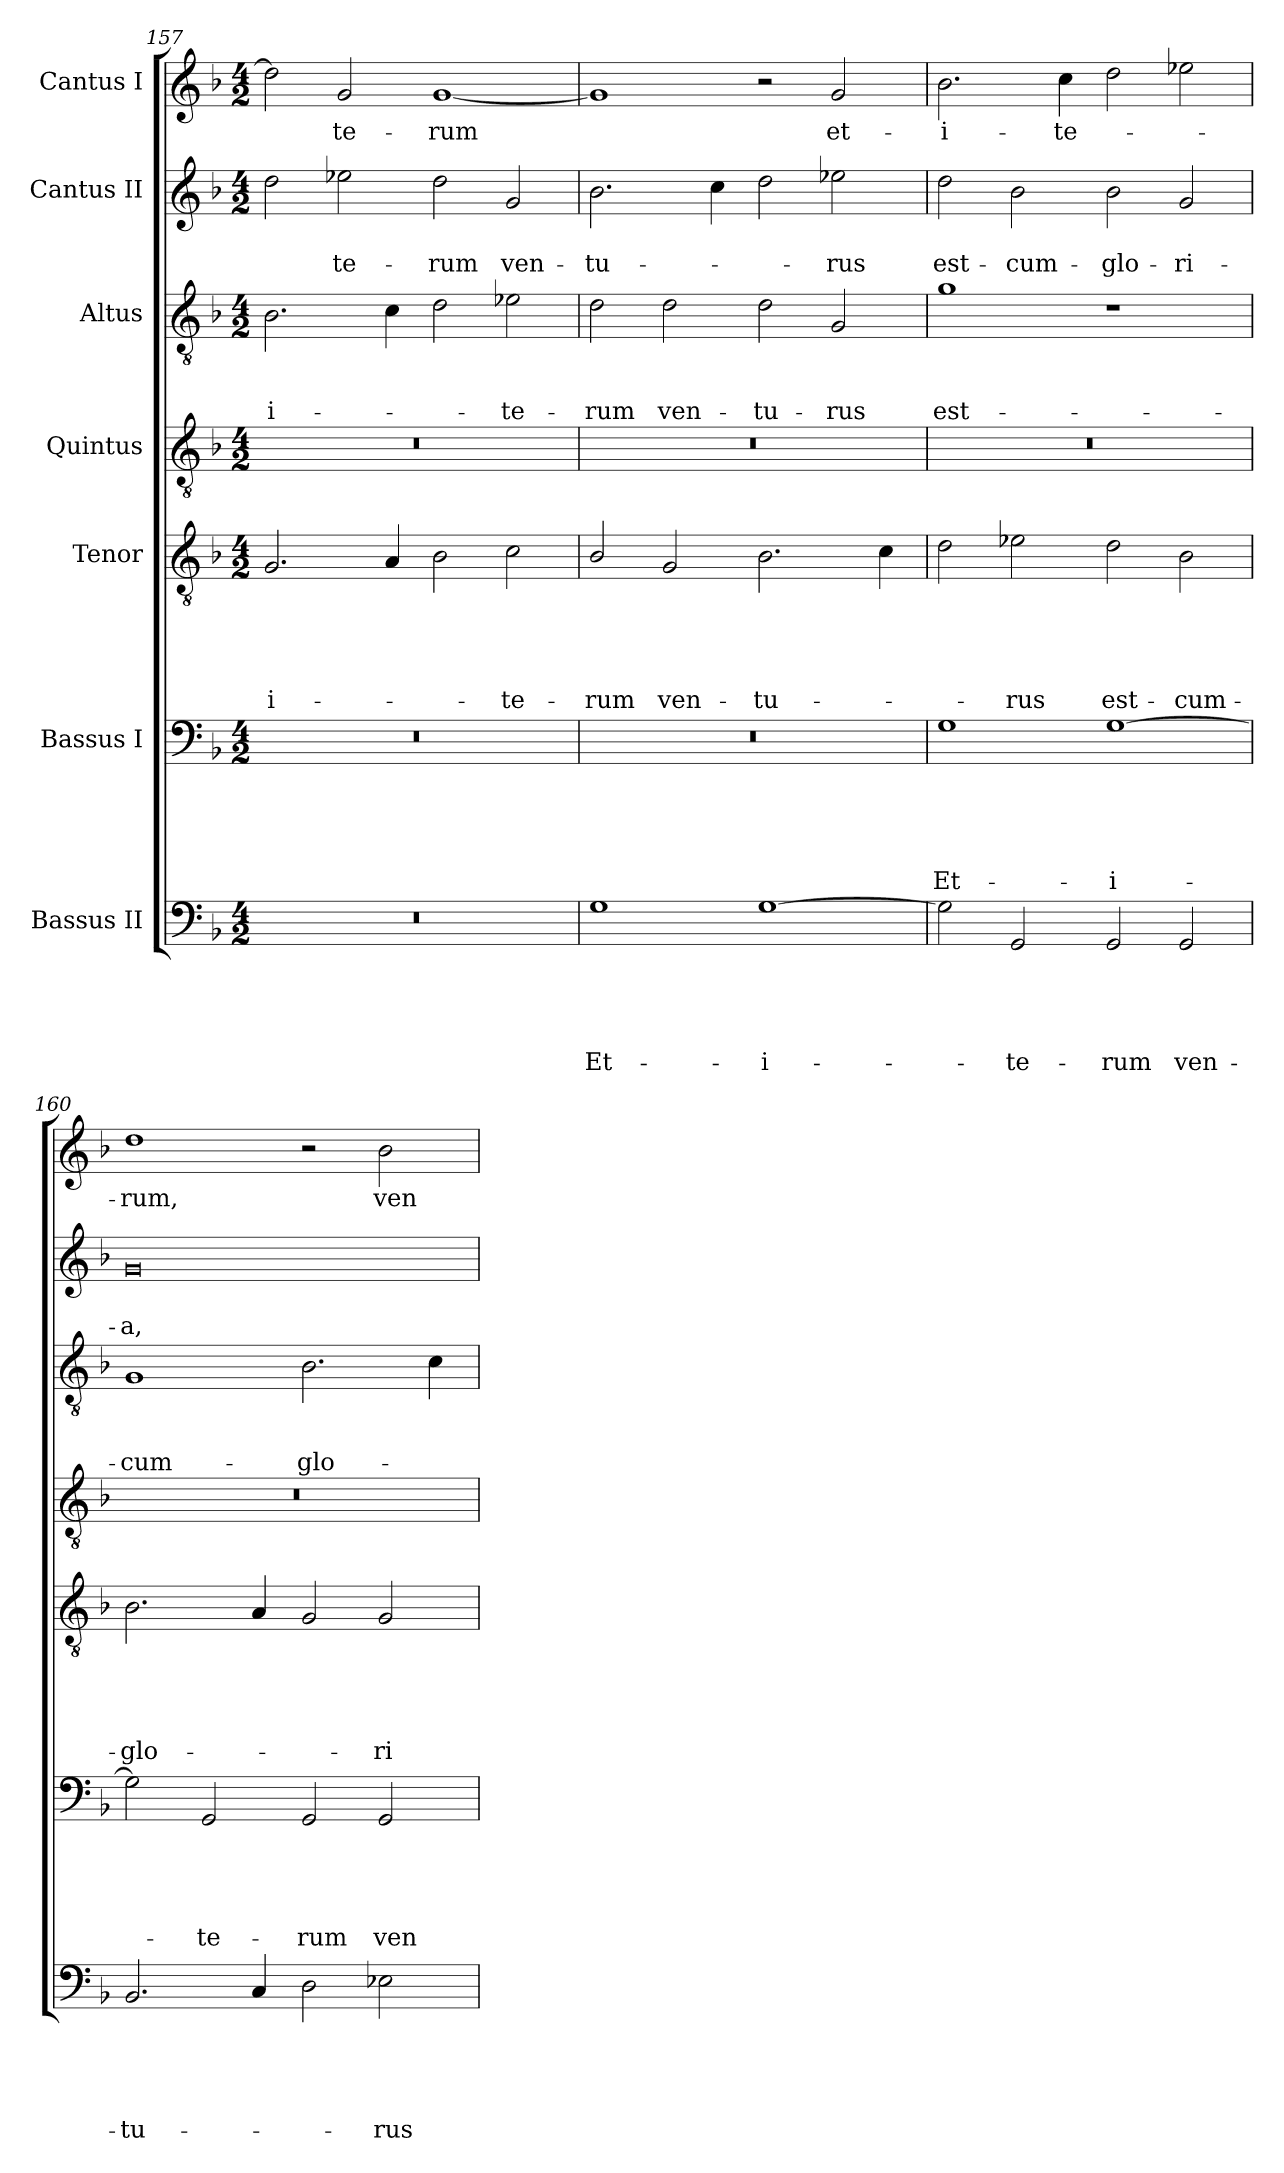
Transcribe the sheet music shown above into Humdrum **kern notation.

**kern	**text	**text	**text	**text	**text	**kern	**text	**text	**text	**text	**text	**kern	**text	**text	**text	**text	**text	**kern	**kern	**text	**text	**text	**kern	**text	**text	**kern	**text
*part7	*part7	*part7	*part7	*part7	*part7	*part6	*part6	*part6	*part6	*part6	*part6	*part5	*part5	*part5	*part5	*part5	*part5	*part4	*part3	*part3	*part3	*part3	*part2	*part2	*part2	*part1	*part1
*staff7	*staff7	*staff7	*staff7	*staff7	*staff7	*staff6	*staff6	*staff6	*staff6	*staff6	*staff6	*staff5	*staff5	*staff5	*staff5	*staff5	*staff5	*staff4	*staff3	*staff3	*staff3	*staff3	*staff2	*staff2	*staff2	*staff1	*staff1
*I"Bassus II	*	*	*	*	*	*I"Bassus I	*	*	*	*	*	*I"Tenor	*	*	*	*	*	*I"Quintus	*I"Altus	*	*	*	*I"Cantus II	*	*	*I"Cantus I	*
*clefF4	*	*	*	*	*	*clefF4	*	*	*	*	*	*clefGv2	*	*	*	*	*	*clefGv2	*clefGv2	*	*	*	*clefG2	*	*	*clefG2	*
*k[b-]	*	*	*	*	*	*k[b-]	*	*	*	*	*	*k[b-]	*	*	*	*	*	*k[b-]	*k[b-]	*	*	*	*k[b-]	*	*	*k[b-]	*
*M4/2	*	*	*	*	*	*M4/2	*	*	*	*	*	*M4/2	*	*	*	*	*	*M4/2	*M4/2	*	*	*	*M4/2	*	*	*M4/2	*
=157	=157	=157	=157	=157	=157	=157	=157	=157	=157	=157	=157	=157	=157	=157	=157	=157	=157	=157	=157	=157	=157	=157	=157	=157	=157	=157	=157
0r	.	.	.	.	.	0r	.	.	.	.	.	2.G/	.	.	.	.	i-	0r	2.B-\	.	.	i-	2dd\	.	.	2dd\]	.
.	.	.	.	.	.	.	.	.	.	.	.	.	.	.	.	.	.	.	.	.	.	.	2ee-X\	.	-te-	2g/	-te-
.	.	.	.	.	.	.	.	.	.	.	.	4A/	.	.	.	.	.	.	4c\	.	.	.	.	.	.	.	.
.	.	.	.	.	.	.	.	.	.	.	.	2B-\	.	.	.	.	.	.	2d\	.	.	.	2dd\	.	-rum	[1g/	-rum
.	.	.	.	.	.	.	.	.	.	.	.	2c\	.	.	.	.	-te-	.	2e-X\	.	.	-te-	2g/	.	ven-	.	.
=158	=158	=158	=158	=158	=158	=158	=158	=158	=158	=158	=158	=158	=158	=158	=158	=158	=158	=158	=158	=158	=158	=158	=158	=158	=158	=158	=158
1G\	.	.	.	.	Et-	0r	.	.	.	.	.	2B-/	.	.	.	.	-rum	0r	2d\	.	.	-rum	2.b-\	.	-tu-	1g/]	.
.	.	.	.	.	.	.	.	.	.	.	.	2G/	.	.	.	.	ven-	.	2d\	.	.	ven-	.	.	.	.	.
.	.	.	.	.	.	.	.	.	.	.	.	.	.	.	.	.	.	.	.	.	.	.	4cc\	.	.	.	.
[1G\	.	.	.	.	i-	.	.	.	.	.	.	2.B-\	.	.	.	.	-tu-	.	2d\	.	.	-tu-	2dd\	.	.	2r	.
.	.	.	.	.	.	.	.	.	.	.	.	.	.	.	.	.	.	.	2G/	.	.	-rus	2ee-X\	.	-rus	2g/	et-
.	.	.	.	.	.	.	.	.	.	.	.	4c\	.	.	.	.	.	.	.	.	.	.	.	.	.	.	.
=159	=159	=159	=159	=159	=159	=159	=159	=159	=159	=159	=159	=159	=159	=159	=159	=159	=159	=159	=159	=159	=159	=159	=159	=159	=159	=159	=159
2G\]	.	.	.	.	.	1G\	.	.	.	.	Et-	2d\	.	.	.	.	.	0r	1g\	.	.	est-	2dd\	.	est-	2.b-\	i-
2GG/	.	.	.	.	-te-	.	.	.	.	.	.	2e-X\	.	.	.	.	-rus	.	.	.	.	.	2b-\	.	cum-	.	.
.	.	.	.	.	.	.	.	.	.	.	.	.	.	.	.	.	.	.	.	.	.	.	.	.	.	4cc\	-te-
2GG/	.	.	.	.	-rum	[1G\	.	.	.	.	i-	2d\	.	.	.	.	est-	.	1r	.	.	.	2b-\	.	glo-	2dd\	.
2GG/	.	.	.	.	ven-	.	.	.	.	.	.	2B-\	.	.	.	.	cum-	.	.	.	.	.	2g/	.	-ri-	2ee-X\	.
=160	=160	=160	=160	=160	=160	=160	=160	=160	=160	=160	=160	=160	=160	=160	=160	=160	=160	=160	=160	=160	=160	=160	=160	=160	=160	=160	=160
2.BB-/	.	.	.	.	-tu-	2G\]	.	.	.	.	.	2.B-\	.	.	.	.	glo-	0r	1G/	.	.	cum-	0g/	.	-a,	1dd\	-rum,
.	.	.	.	.	.	2GG/	.	.	.	.	-te-	.	.	.	.	.	.	.	.	.	.	.	.	.	.	.	.
4C/	.	.	.	.	.	.	.	.	.	.	.	4A/	.	.	.	.	.	.	.	.	.	.	.	.	.	.	.
2D\	.	.	.	.	.	2GG/	.	.	.	.	-rum	2G/	.	.	.	.	.	.	2.B-\	.	.	glo-	.	.	.	2r	.
2E-X\	.	.	.	.	-rus	2GG/	.	.	.	.	ven-	2G/	.	.	.	.	-ri-	.	.	.	.	.	.	.	.	2b-\	ven-
.	.	.	.	.	.	.	.	.	.	.	.	.	.	.	.	.	.	.	4c\	.	.	.	.	.	.	.	.
=	=	=	=	=	=	=	=	=	=	=	=	=	=	=	=	=	=	=	=	=	=	=	=	=	=	=	=
*-	*-	*-	*-	*-	*-	*-	*-	*-	*-	*-	*-	*-	*-	*-	*-	*-	*-	*-	*-	*-	*-	*-	*-	*-	*-	*-	*-
